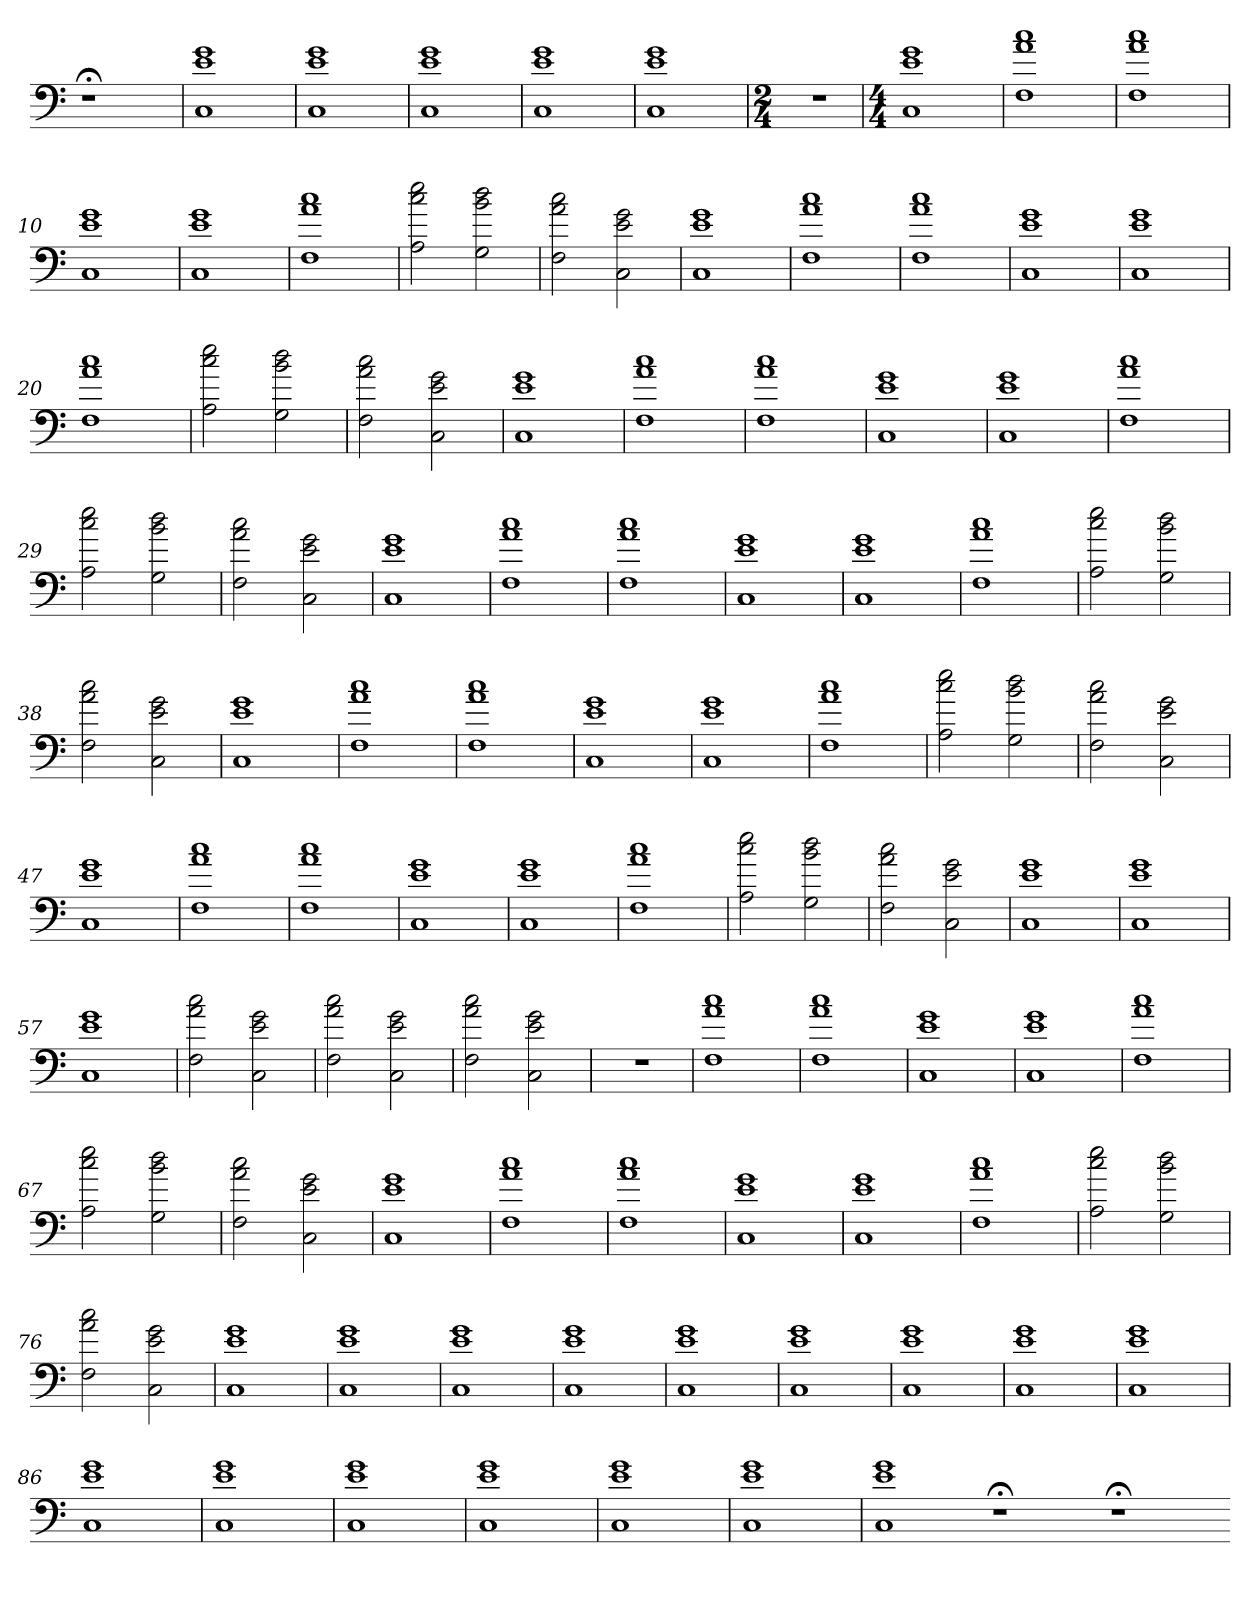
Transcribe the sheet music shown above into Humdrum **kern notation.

**kern
*part1
*staff1
=
1r;<
=1
1C 1e 1g
=2
1C 1e 1g
=3
1C 1e 1g
=4
1C 1e 1g
=5
1C 1e 1g
=6
*M2/4
2r
=7
*M4/4
1C 1e 1g
=8
1F 1a 1cc
=9
1F 1a 1cc
=10
1C 1e 1g
=11
1C 1e 1g
=12
1F 1a 1cc
=13
2A 2cc 2ee
2G 2b 2dd
=14
2F 2a 2cc
2C 2e 2g
=15
1C 1e 1g
=16
1F 1a 1cc
=17
1F 1a 1cc
=18
1C 1e 1g
=19
1C 1e 1g
=20
1F 1a 1cc
=21
2A 2cc 2ee
2G 2b 2dd
=22
2F 2a 2cc
2C 2e 2g
=23
1C 1e 1g
=24
1F 1a 1cc
=25
1F 1a 1cc
=26
1C 1e 1g
=27
1C 1e 1g
=28
1F 1a 1cc
=29
2A 2cc 2ee
2G 2b 2dd
=30
2F 2a 2cc
2C 2e 2g
=31
1C 1e 1g
=32
1F 1a 1cc
=33
1F 1a 1cc
=34
1C 1e 1g
=35
1C 1e 1g
=36
1F 1a 1cc
=37
2A 2cc 2ee
2G 2b 2dd
=38
2F 2a 2cc
2C 2e 2g
=39
1C 1e 1g
=40
1F 1a 1cc
=41
1F 1a 1cc
=42
1C 1e 1g
=43
1C 1e 1g
=44
1F 1a 1cc
=45
2A 2cc 2ee
2G 2b 2dd
=46
2F 2a 2cc
2C 2e 2g
=47
1C 1e 1g
=48
1F 1a 1cc
=49
1F 1a 1cc
=50
1C 1e 1g
=51
1C 1e 1g
=52
1F 1a 1cc
=53
2A 2cc 2ee
2G 2b 2dd
=54
2F 2a 2cc
2C 2e 2g
=55
1C 1e 1g
=56
1C 1e 1g
=57
1C 1e 1g
=58
2F 2a 2cc
2C 2e 2g
=59
2F 2a 2cc
2C 2e 2g
=60
2F 2a 2cc
2C 2e 2g
=61
1r
=62
1F 1a 1cc
=63
1F 1a 1cc
=64
1C 1e 1g
=65
1C 1e 1g
=66
1F 1a 1cc
=67
2A 2cc 2ee
2G 2b 2dd
=68
2F 2a 2cc
2C 2e 2g
=69
1C 1e 1g
=70
1F 1a 1cc
=71
1F 1a 1cc
=72
1C 1e 1g
=73
1C 1e 1g
=74
1F 1a 1cc
=75
2A 2cc 2ee
2G 2b 2dd
=76
2F 2a 2cc
2C 2e 2g
=77
1C 1e 1g
=78
1C 1e 1g
=79
1C 1e 1g
=80
1C 1e 1g
=81
1C 1e 1g
=82
1C 1e 1g
=83
1C 1e 1g
=84
1C 1e 1g
=85
1C 1e 1g
=86
1C 1e 1g
=87
1C 1e 1g
=88
1C 1e 1g
=89
1C 1e 1g
=90
1C 1e 1g
=91
1C 1e 1g
=92
1C 1e 1g
1r;<
1r;<
=-
*-
